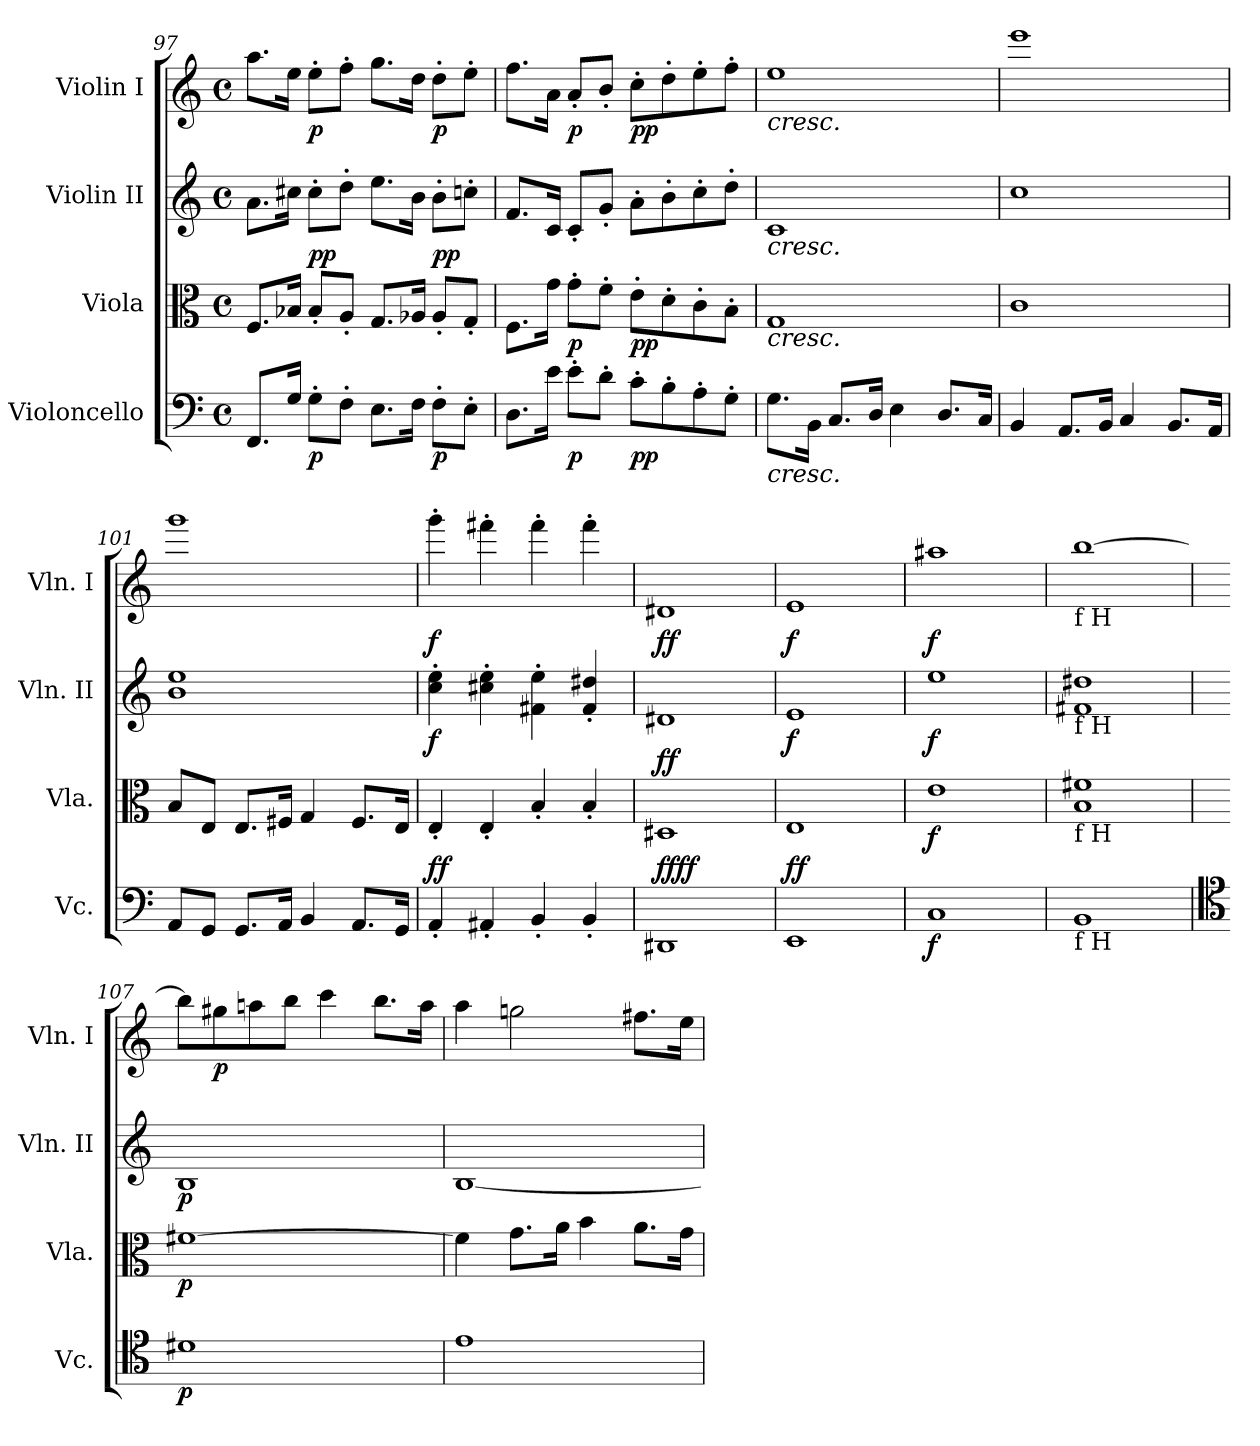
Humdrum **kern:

**kern	**dynam	**kern	**dynam	**kern	**dynam	**kern	**dynam
*part4	*part4	*part3	*part3	*part2	*part2	*part1	*part1
*staff4	*staff4	*staff3	*staff3	*staff2	*staff2	*staff1	*staff1
*I"Violoncello	*	*I"Viola	*	*I"Violin II	*	*I"Violin I	*
*I'Vc.	*	*I'Vla.	*	*I'Vln. II	*	*I'Vln. I	*
*clefF4	*	*clefC3	*	*clefG2	*	*clefG2	*
*k[]	*	*k[]	*	*k[]	*	*k[]	*
*M4/4	*	*M4/4	*	*M4/4	*	*M4/4	*
*met(c)	*	*met(c)	*	*met(c)	*	*met(c)	*
=97	=97	=97	=97	=97	=97	=97	=97
8.FF/L	.	8.F/L	.	8.a\L	.	8.aa\L	.
16G/Jk	.	16B-X/Jk	.	16cc#X\Jk	.	16ee\Jk	.
!	!LO:DY:b	!	!LO:DY:b	!	!	!	!
!	!	!	!LO:DY:n=1:a	!	!	!	!LO:DY:b
8G'\L	p	8B-'/L	p p	8cc#'\L	.	8ee'\L	p
8F'\J	.	8A'/J	.	8dd'\J	.	8ff'\J	.
8.E\L	.	8.G/L	.	8.ee\L	.	8.gg\L	.
16F\Jk	.	16A-X/Jk	.	16b\Jk	.	16dd\Jk	.
!	!LO:DY:b	!	!LO:DY:n=2:b	!	!	!	!
!	!	!	!LO:DY:n=3:a	!	!	!	!LO:DY:b
8F'\L	p	8A-'/L	p p	8b'\L	.	8dd'\L	p
8E'\J	.	8G'/J	.	8ccn'\J	.	8ee'\J	.
!!LO:LB:g=z
=98	=98	=98	=98	=98	=98	=98	=98
8.D\L	.	8.F\L	.	8.f/L	.	8.ff\L	.
16e\Jk	.	16g\Jk	.	16c/Jk	.	16a\Jk	.
!	!LO:DY:b	!	!LO:DY:b	!	!	!	!LO:DY:b
8e'\L	p	8g'\L	p	8c'/L	.	8a'/L	p
8d'\J	.	8f'\J	.	8g'/J	.	8b'/J	.
!	!LO:DY:b	!	!LO:DY:b	!	!	!	!LO:DY:b
8c'\L	pp	8e'\L	pp	8a'\L	.	8cc'\L	pp
8B'\	.	8d'\	.	8b'\	.	8dd'\	.
8A'\	.	8c'\	.	8cc'\	.	8ee'\	.
8G'\J	.	8B'\J	.	8dd'\J	.	8ff'\J	.
!!LO:PB:g=z
=99	=99	=99	=99	=99	=99	=99	=99
!	!	!	!	!	!	!LO:TX:b:i:t=cresc.	!
!	!	!	!	!LO:TX:b:i:t=cresc.	!	!	!
!	!	!LO:TX:b:i:t=cresc.	!	!	!	!	!
!LO:TX:b:i:t=cresc.	!	!	!	!	!	!	!
8.G\L	.	1G	.	1c	.	1ee	.
16BB\Jk	.	.	.	.	.	.	.
8.C/L	.	.	.	.	.	.	.
16D/Jk	.	.	.	.	.	.	.
4E\	.	.	.	.	.	.	.
8.D/L	.	.	.	.	.	.	.
16C/Jk	.	.	.	.	.	.	.
=100	=100	=100	=100	=100	=100	=100	=100
4BB/	.	1c	.	1cc	.	1eee	.
8.AA/L	.	.	.	.	.	.	.
16BB/Jk	.	.	.	.	.	.	.
4C/	.	.	.	.	.	.	.
8.BB/L	.	.	.	.	.	.	.
16AA/Jk	.	.	.	.	.	.	.
=101	=101	=101	=101	=101	=101	=101	=101
8AA/L	.	8B/L	.	1b 1ee	.	1ggg	.
8GG/J	.	8E/J	.	.	.	.	.
8.GG/L	.	8.E/L	.	.	.	.	.
16AA/Jk	.	16F#X/Jk	.	.	.	.	.
4BB/	.	4G/	.	.	.	.	.
8.AA/L	.	8.F#/L	.	.	.	.	.
16GG/Jk	.	16E/Jk	.	.	.	.	.
=102	=102	=102	=102	=102	=102	=102	=102
!	!LO:DY:a	!	!	!	!	!	!
!	!LO:DY:n=1:b	!	!	!	!LO:DY:b	!	!LO:DY:b
4AA'/	f f	4E'/	.	4cc\' 4ee\'	f	4ggg'\	f
4AA#X'/	.	4E'/	.	4cc#X\' 4ee\'	.	4fff#X'\	.
4BB'/	.	4B'/	.	4f#X\' 4ee\'	.	4fff#'\	.
4BB'/	.	4B'/	.	4f#/' 4dd#X/'	.	4fff#'\	.
=103	=103	=103	=103	=103	=103	=103	=103
!	!LO:DY:b	!	!	!	!	!	!
!	!LO:DY:n=1:a	!	!LO:DY:a	!	!	!	!LO:DY:b
1DD#X	ff ff	1D#X	ff	1d#X	.	1d#X	ff
=104	=104	=104	=104	=104	=104	=104	=104
!	!LO:DY:b	!	!	!	!	!	!
!	!LO:DY:n=1:a	!	!	!	!LO:DY:b	!	!LO:DY:b
1EE	f f	1E	.	1e	f	1e	f
!!LO:LB:g=z
=105	=105	=105	=105	=105	=105	=105	=105
!	!LO:DY:b	!	!LO:DY:b	!	!LO:DY:b	!	!LO:DY:b
1C	f	1e	f	1ee	f	1aa#X	f
=106	=106	=106	=106	=106	=106	=106	=106
!	!	!	!	!	!	!LO:TX:b:t=f H	!
!	!	!	!	!LO:TX:b:t=f H	!	!	!
!	!	!LO:TX:b:t=f H	!	!	!	!	!
!LO:TX:b:t=f H	!	!	!	!	!	!	!
1BB	.	1B 1f#X	.	1f#X 1dd#X	.	[1bb	.
=107	=107	=107	=107	=107	=107	=107	=107
*clefC4	*	*	*	*	*	*	*
!	!LO:DY:b	!	!LO:DY:b	!	!LO:DY:b	!	!
1d#X	p	[1f#X	p	1B	p	8bb\L]	.
!	!	!	!	!	!	!	!LO:DY:b
.	.	.	.	.	.	8gg#X\	p
.	.	.	.	.	.	8aan\	.
.	.	.	.	.	.	8bb\J	.
.	.	.	.	.	.	4ccc\	.
.	.	.	.	.	.	8.bb\L	.
.	.	.	.	.	.	16aa\Jk	.
=108	=108	=108	=108	=108	=108	=108	=108
1e	.	4f#\]	.	[1B	.	4aa\	.
.	.	8.g\L	.	.	.	2ggn\	.
.	.	16a\Jk	.	.	.	.	.
.	.	4b\	.	.	.	.	.
.	.	8.a\L	.	.	.	8.ff#X\L	.
.	.	16g\Jk	.	.	.	16ee\Jk	.
=	=	=	=	=	=	=	=
*-	*-	*-	*-	*-	*-	*-	*-
